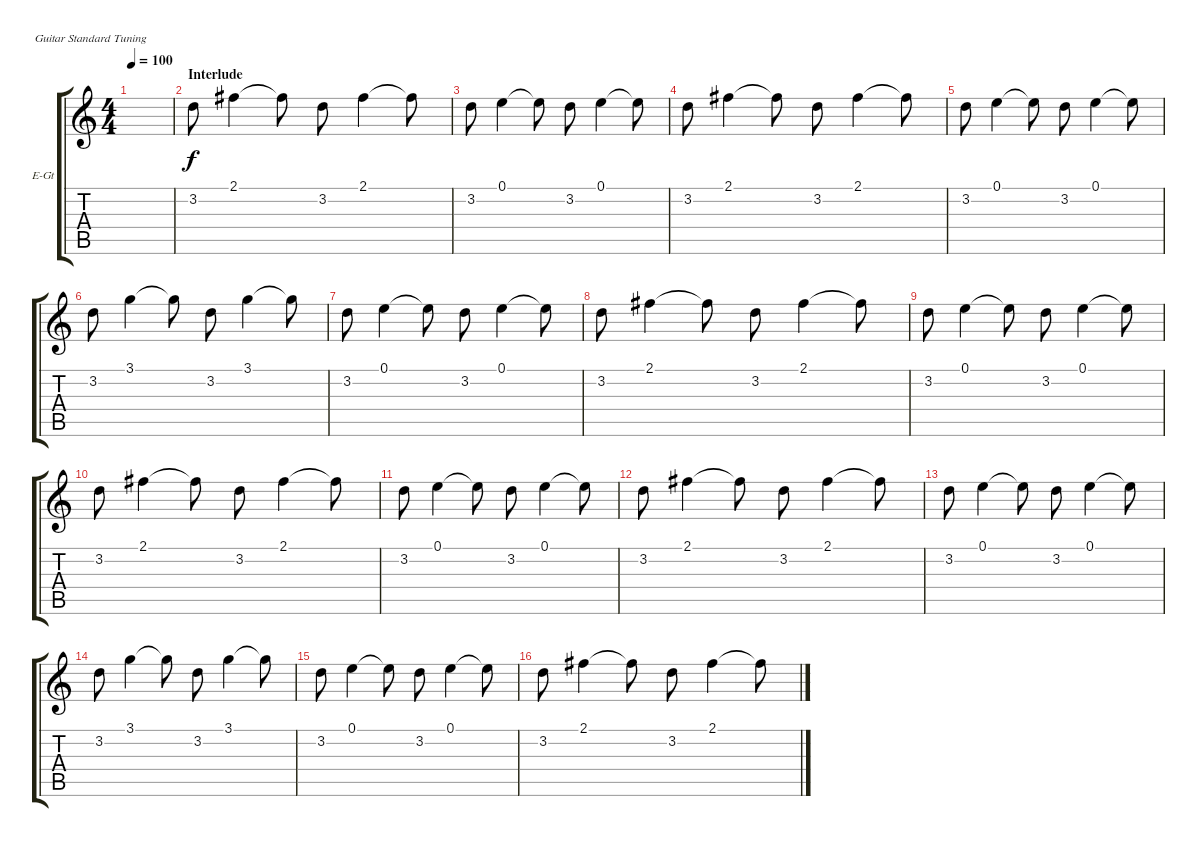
\defaultSystemsLayout 4
\bracketExtendMode groupsimilarinstruments
\firstSystemTrackNameOrientation horizontal
\otherSystemsTrackNameOrientation horizontal
\track ("Electric Guitar" "E-Gt") {instrument electricguitarclean}
\staff {score tabs}
\tuning (E4 B3 G3 D3 A2 E2)
\ts (4 4)
\tempo 100
\clef g2
\ks c
|
\section ("" "Interlude")
3.2.8 2.1.4 2.1{t}.8 3.2.8 2.1.4 2.1{t}.8 |
3.2.8 0.1.4 0.1{t}.8 3.2.8 0.1.4 0.1{t}.8 |
3.2.8 2.1.4 2.1{t}.8 3.2.8 2.1.4 2.1{t}.8 |
3.2.8 0.1.4 0.1{t}.8 3.2.8 0.1.4 0.1{t}.8 |
3.2.8 3.1.4 3.1{t}.8 3.2.8 3.1.4 3.1{t}.8 |
3.2.8 0.1.4 0.1{t}.8 3.2.8 0.1.4 0.1{t}.8 |
3.2.8 2.1.4 2.1{t}.8 3.2.8 2.1.4 2.1{t}.8 |
3.2.8 0.1.4 0.1{t}.8 3.2.8 0.1.4 0.1{t}.8 |
3.2.8 2.1.4 2.1{t}.8 3.2.8 2.1.4 2.1{t}.8 |
3.2.8 0.1.4 0.1{t}.8 3.2.8 0.1.4 0.1{t}.8 |
3.2.8 2.1.4 2.1{t}.8 3.2.8 2.1.4 2.1{t}.8 |
3.2.8 0.1.4 0.1{t}.8 3.2.8 0.1.4 0.1{t}.8 |
3.2.8 3.1.4 3.1{t}.8 3.2.8 3.1.4 3.1{t}.8 |
3.2.8 0.1.4 0.1{t}.8 3.2.8 0.1.4 0.1{t}.8 |
3.2.8 2.1.4 2.1{t}.8 3.2.8 2.1.4 2.1{t}.8
